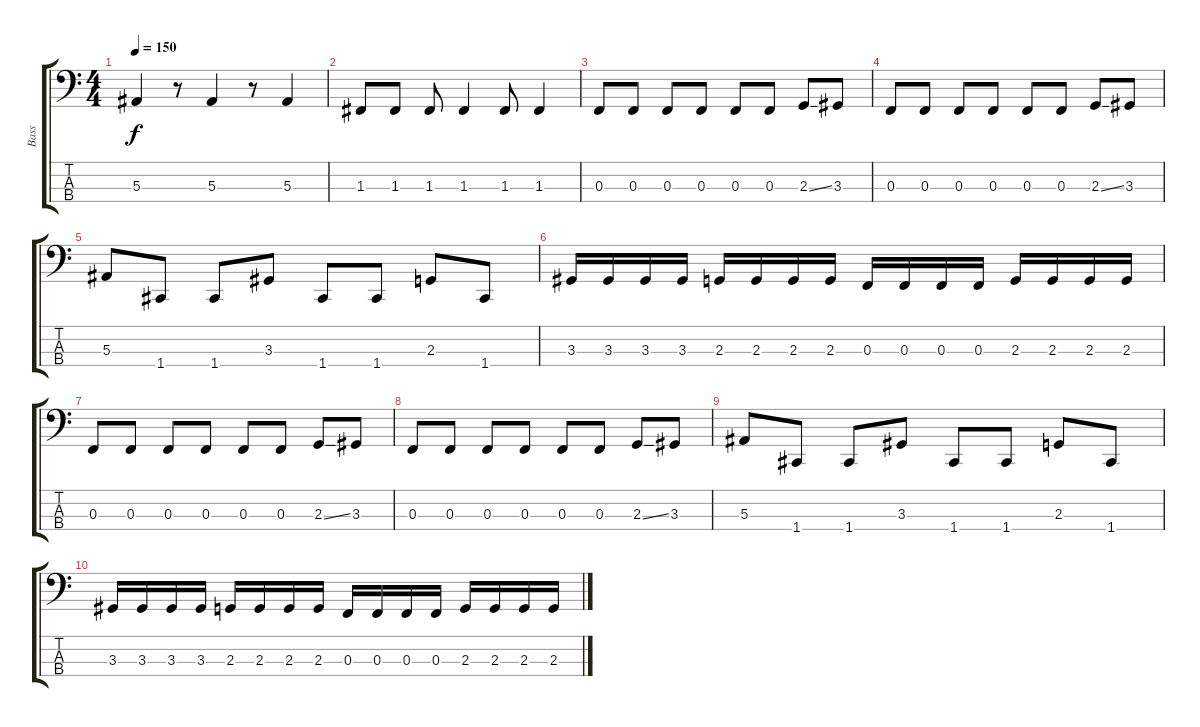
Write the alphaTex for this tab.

\track ("Bass" "Bass") {instrument slapbass1}
\staff {score tabs}
\tuning (Eb2 Bb1 F1 C1) {hide}
\ts (4 4)
\tempo 150
\clef f4
\ks c
5.3.4{dy f} r.8 5.3.4 r.8 5.3.4 |
1.3.8 1.3.8 1.3.8 1.3.4 1.3.8 1.3.4 |
0.3.8 0.3.8 0.3.8 0.3.8 0.3.8 0.3.8 2.3{ss}.8 3.3.8 |
0.3.8 0.3.8 0.3.8 0.3.8 0.3.8 0.3.8 2.3{ss}.8 3.3.8 |
5.3.8 1.4.8 1.4.8 3.3.8 1.4.8 1.4.8 2.3.8 1.4.8 |
3.3.16 3.3.16 3.3.16 3.3.16 2.3.16 2.3.16 2.3.16 2.3.16 0.3.16 0.3.16 0.3.16 0.3.16 2.3.16 2.3.16 2.3.16 2.3.16 |
0.3.8 0.3.8 0.3.8 0.3.8 0.3.8 0.3.8 2.3{ss}.8 3.3.8 |
0.3.8 0.3.8 0.3.8 0.3.8 0.3.8 0.3.8 2.3{ss}.8 3.3.8 |
5.3.8 1.4.8 1.4.8 3.3.8 1.4.8 1.4.8 2.3.8 1.4.8 |
3.3.16 3.3.16 3.3.16 3.3.16 2.3.16 2.3.16 2.3.16 2.3.16 0.3.16 0.3.16 0.3.16 0.3.16 2.3.16 2.3.16 2.3.16 2.3.16
